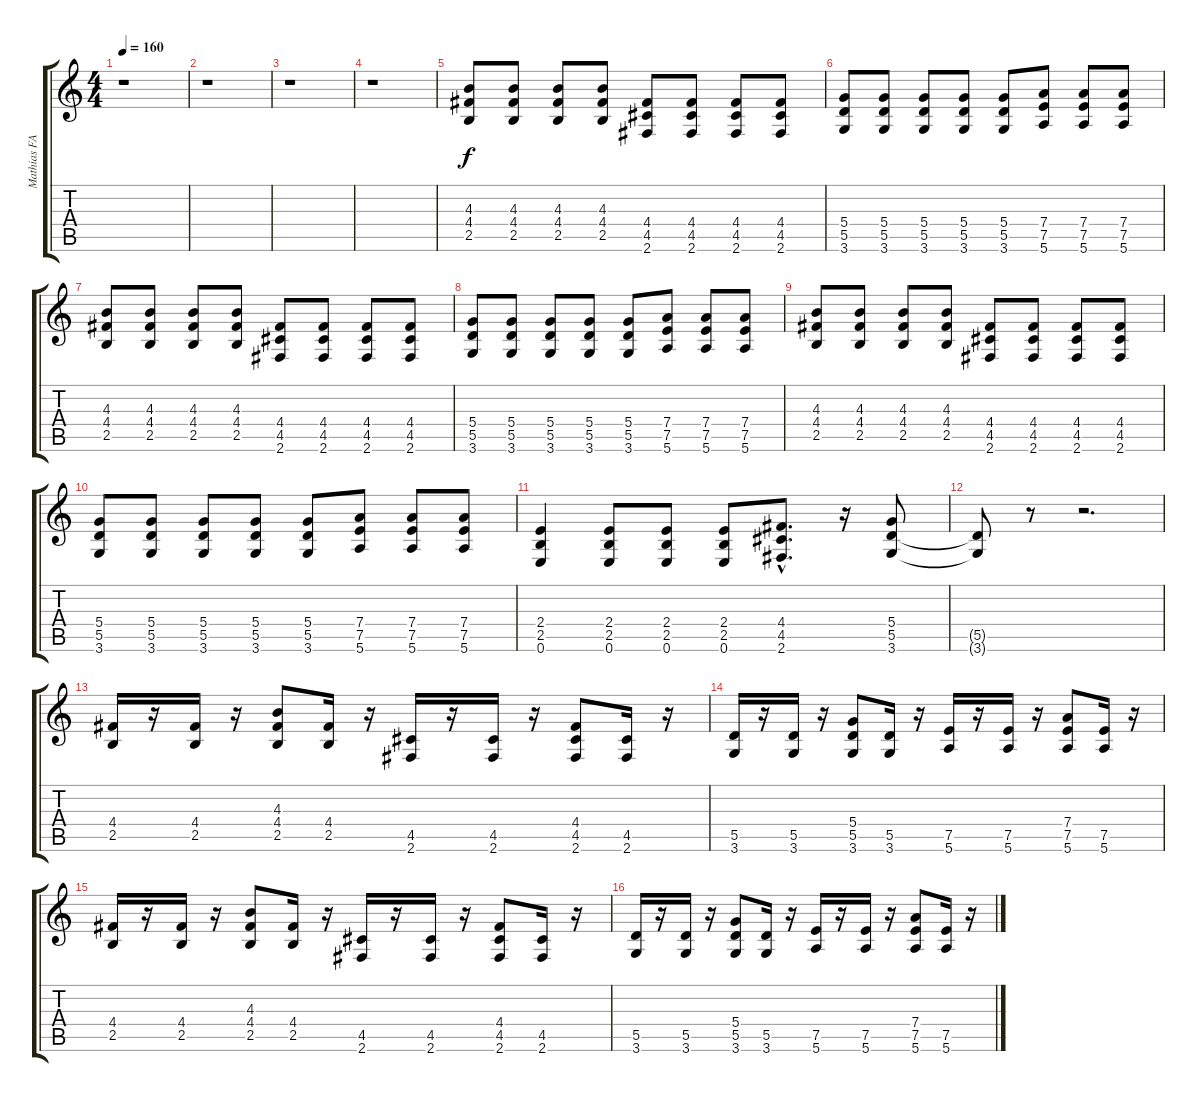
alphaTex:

\track ("Mathias FARM" "Mathias FA") {instrument distortionguitar}
\staff {score tabs}
\tuning (E4 B3 G3 D3 A2 E2) {hide}
\ts (4 4)
\tempo 160
\clef g2
\ks c
r.1{dy f instrument distortionguitar} |
r.1 |
r.1 |
r.1 |
(4.3 4.4 2.5).8 (4.3 4.4 2.5).8 (4.3 4.4 2.5).8 (4.3 4.4 2.5).8 (4.4 4.5 2.6).8 (4.4 4.5 2.6).8 (4.4 4.5 2.6).8 (4.4 4.5 2.6).8 |
(5.4 5.5 3.6).8 (5.4 5.5 3.6).8 (5.4 5.5 3.6).8 (5.4 5.5 3.6).8 (5.4 5.5 3.6).8 (7.4 7.5 5.6).8 (7.4 7.5 5.6).8 (7.4 7.5 5.6).8 |
(4.3 4.4 2.5).8 (4.3 4.4 2.5).8 (4.3 4.4 2.5).8 (4.3 4.4 2.5).8 (4.4 4.5 2.6).8 (4.4 4.5 2.6).8 (4.4 4.5 2.6).8 (4.4 4.5 2.6).8 |
(5.4 5.5 3.6).8 (5.4 5.5 3.6).8 (5.4 5.5 3.6).8 (5.4 5.5 3.6).8 (5.4 5.5 3.6).8 (7.4 7.5 5.6).8 (7.4 7.5 5.6).8 (7.4 7.5 5.6).8 |
(4.3 4.4 2.5).8 (4.3 4.4 2.5).8 (4.3 4.4 2.5).8 (4.3 4.4 2.5).8 (4.4 4.5 2.6).8 (4.4 4.5 2.6).8 (4.4 4.5 2.6).8 (4.4 4.5 2.6).8 |
(5.4 5.5 3.6).8 (5.4 5.5 3.6).8 (5.4 5.5 3.6).8 (5.4 5.5 3.6).8 (5.4 5.5 3.6).8 (7.4 7.5 5.6).8 (7.4 7.5 5.6).8 (7.4 7.5 5.6).8 |
(2.4 2.5 0.6).4 (2.4 2.5 0.6).8 (2.4 2.5 0.6).8 (2.4 2.5 0.6).8 (4.4{hac} 4.5{hac} 2.6{hac}).8{d} r.16 (5.4 5.5 3.6).8 |
(5.5{t} 3.6{t}).8 r.8 r.2{d} |
(4.4 2.5).16 r.16 (4.4 2.5).16 r.16 (4.3 4.4 2.5).8 (4.4 2.5).16 r.16 (4.5 2.6).16 r.16 (4.5 2.6).16 r.16 (4.4 4.5 2.6).8 (4.5 2.6).16 r.16 |
(5.5 3.6).16 r.16 (5.5 3.6).16 r.16 (5.4 5.5 3.6).8 (5.5 3.6).16 r.16 (7.5 5.6).16 r.16 (7.5 5.6).16 r.16 (7.4 7.5 5.6).8 (7.5 5.6).16 r.16 |
(4.4 2.5).16 r.16 (4.4 2.5).16 r.16 (4.3 4.4 2.5).8 (4.4 2.5).16 r.16 (4.5 2.6).16 r.16 (4.5 2.6).16 r.16 (4.4 4.5 2.6).8 (4.5 2.6).16 r.16 |
(5.5 3.6).16 r.16 (5.5 3.6).16 r.16 (5.4 5.5 3.6).8 (5.5 3.6).16 r.16 (7.5 5.6).16 r.16 (7.5 5.6).16 r.16 (7.4 7.5 5.6).8 (7.5 5.6).16 r.16
